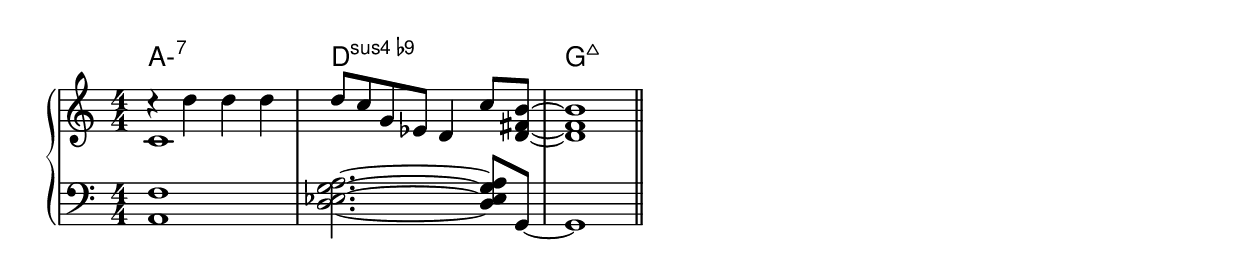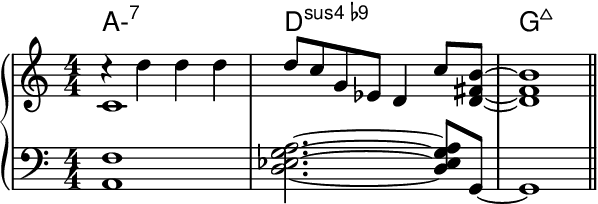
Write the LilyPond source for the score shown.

\version "2.24.4"
\language "english"
#(ly:set-option 'crop #t)
\include "include/alt.ly"
\include "include/sus.ly"
\score {
  \midi {
    \tempo 4=120
  }
  \layout {
    \context {
      \Score
      \omit BarNumber
    }
    indent = 0\mm
  }
  \new GrandStaff <<
    \chords {
      \set chordChanges = ##t % only show chords when they change
      \set noChordSymbol = ""
      \set minorChordModifier = \markup { "-" }
      \set midiMaximumVolume = #0 % prevent named chords sounding
      a1:min7 | d:sus9- | g:maj7
    }
    \new Staff {
      \key c \major
      \numericTimeSignature
      \time 4/4
      \clef treble {
        \skip \f % spacer to set voice volume
        <<
          {c''4\rest d'' d'' d''}
          \new Voice {\voiceTwo c'1}
        >> |
        d''8 c''8 g' ef' d'4 c''8 <d'~ fs'~ b'~>8 |
        <d' fs' b'>1
        \bar "||"
      }
    }
    \new Staff {
      \clef bass {
        \relative {
          \skip \f % spacer to set voice volume
          <a, f'>1 |
          <d~ ef~ g~ a~>2.
          \stemUp <d ef g a>8 g,8~ |
          g1
          \bar "||"
        }
      }
    }
  >>
}
